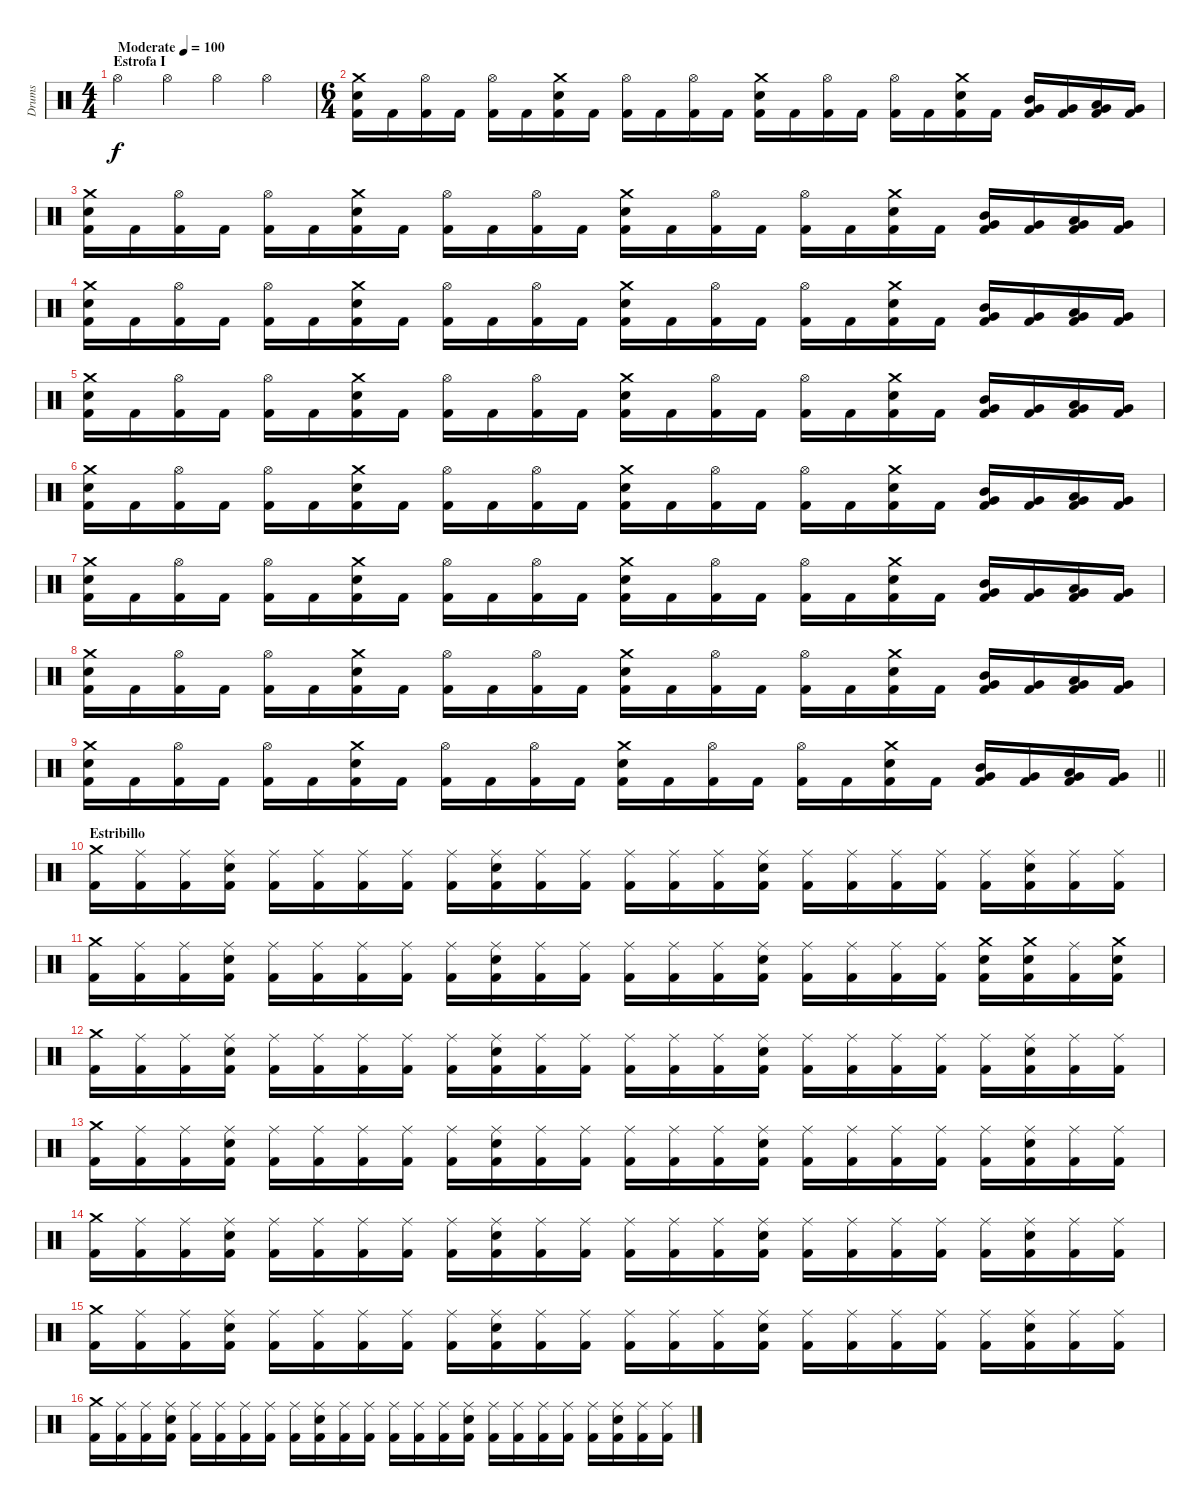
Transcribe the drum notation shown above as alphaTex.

\track ("Drums" "Drums") {instrument percussion}
\staff {score}
\articulation defaults
\ts (4 4)
\section ("" "Estrofa I")
\tempo (100 "Moderate")
\clef neutral
\ks c "Hi-Hat (open)".4{dy f} "Hi-Hat (open)".4 "Hi-Hat (open)".4 "Hi-Hat (open)".4
|
\ts (6 4)
("Crash medium (hit)" "Electric Snare (hit)" "Kick (hit) 2").16 "Kick (hit) 2".16 ("Hi-Hat (open)" "Kick (hit) 2").16 "Kick (hit) 2".16 ("Hi-Hat (open)" "Kick (hit) 2").16 "Kick (hit) 2".16 ("Crash medium (hit)" "Electric Snare (hit)" "Kick (hit) 2").16 "Kick (hit) 2".16 ("Hi-Hat (open)" "Kick (hit) 2").16 "Kick (hit) 2".16 ("Hi-Hat (open)" "Kick (hit) 2").16 "Kick (hit) 2".16 ("Crash medium (hit)" "Electric Snare (hit)" "Kick (hit) 2").16 "Kick (hit) 2".16 ("Hi-Hat (open)" "Kick (hit) 2").16 "Kick (hit) 2".16 ("Hi-Hat (open)" "Kick (hit) 2").16 "Kick (hit) 2".16 ("Crash medium (hit)" "Electric Snare (hit)" "Kick (hit) 2").16 "Kick (hit) 2".16 ("Very Low Tom (hit)" "Mid Tom (hit)" "Kick (hit) 2").16 ("Very Low Tom (hit)" "Kick (hit) 2").16 ("Very Low Tom (hit)" "Low Tom (hit)" "Kick (hit) 2").16 ("Very Low Tom (hit)" "Kick (hit) 2").16 |
("Crash medium (hit)" "Electric Snare (hit)" "Kick (hit) 2").16 "Kick (hit) 2".16 ("Hi-Hat (open)" "Kick (hit) 2").16 "Kick (hit) 2".16 ("Hi-Hat (open)" "Kick (hit) 2").16 "Kick (hit) 2".16 ("Crash medium (hit)" "Electric Snare (hit)" "Kick (hit) 2").16 "Kick (hit) 2".16 ("Hi-Hat (open)" "Kick (hit) 2").16 "Kick (hit) 2".16 ("Hi-Hat (open)" "Kick (hit) 2").16 "Kick (hit) 2".16 ("Crash medium (hit)" "Electric Snare (hit)" "Kick (hit) 2").16 "Kick (hit) 2".16 ("Hi-Hat (open)" "Kick (hit) 2").16 "Kick (hit) 2".16 ("Hi-Hat (open)" "Kick (hit) 2").16 "Kick (hit) 2".16 ("Crash medium (hit)" "Electric Snare (hit)" "Kick (hit) 2").16 "Kick (hit) 2".16 ("Very Low Tom (hit)" "Mid Tom (hit)" "Kick (hit) 2").16 ("Very Low Tom (hit)" "Kick (hit) 2").16 ("Very Low Tom (hit)" "Low Tom (hit)" "Kick (hit) 2").16 ("Very Low Tom (hit)" "Kick (hit) 2").16 |
("Crash medium (hit)" "Electric Snare (hit)" "Kick (hit) 2").16 "Kick (hit) 2".16 ("Hi-Hat (open)" "Kick (hit) 2").16 "Kick (hit) 2".16 ("Hi-Hat (open)" "Kick (hit) 2").16 "Kick (hit) 2".16 ("Crash medium (hit)" "Electric Snare (hit)" "Kick (hit) 2").16 "Kick (hit) 2".16 ("Hi-Hat (open)" "Kick (hit) 2").16 "Kick (hit) 2".16 ("Hi-Hat (open)" "Kick (hit) 2").16 "Kick (hit) 2".16 ("Crash medium (hit)" "Electric Snare (hit)" "Kick (hit) 2").16 "Kick (hit) 2".16 ("Hi-Hat (open)" "Kick (hit) 2").16 "Kick (hit) 2".16 ("Hi-Hat (open)" "Kick (hit) 2").16 "Kick (hit) 2".16 ("Crash medium (hit)" "Electric Snare (hit)" "Kick (hit) 2").16 "Kick (hit) 2".16 ("Very Low Tom (hit)" "Mid Tom (hit)" "Kick (hit) 2").16 ("Very Low Tom (hit)" "Kick (hit) 2").16 ("Very Low Tom (hit)" "Low Tom (hit)" "Kick (hit) 2").16 ("Very Low Tom (hit)" "Kick (hit) 2").16 |
("Crash medium (hit)" "Electric Snare (hit)" "Kick (hit) 2").16 "Kick (hit) 2".16 ("Hi-Hat (open)" "Kick (hit) 2").16 "Kick (hit) 2".16 ("Hi-Hat (open)" "Kick (hit) 2").16 "Kick (hit) 2".16 ("Crash medium (hit)" "Electric Snare (hit)" "Kick (hit) 2").16 "Kick (hit) 2".16 ("Hi-Hat (open)" "Kick (hit) 2").16 "Kick (hit) 2".16 ("Hi-Hat (open)" "Kick (hit) 2").16 "Kick (hit) 2".16 ("Crash medium (hit)" "Electric Snare (hit)" "Kick (hit) 2").16 "Kick (hit) 2".16 ("Hi-Hat (open)" "Kick (hit) 2").16 "Kick (hit) 2".16 ("Hi-Hat (open)" "Kick (hit) 2").16 "Kick (hit) 2".16 ("Crash medium (hit)" "Electric Snare (hit)" "Kick (hit) 2").16 "Kick (hit) 2".16 ("Very Low Tom (hit)" "Mid Tom (hit)" "Kick (hit) 2").16 ("Very Low Tom (hit)" "Kick (hit) 2").16 ("Very Low Tom (hit)" "Low Tom (hit)" "Kick (hit) 2").16 ("Very Low Tom (hit)" "Kick (hit) 2").16 |
("Crash medium (hit)" "Electric Snare (hit)" "Kick (hit) 2").16 "Kick (hit) 2".16 ("Hi-Hat (open)" "Kick (hit) 2").16 "Kick (hit) 2".16 ("Hi-Hat (open)" "Kick (hit) 2").16 "Kick (hit) 2".16 ("Crash medium (hit)" "Electric Snare (hit)" "Kick (hit) 2").16 "Kick (hit) 2".16 ("Hi-Hat (open)" "Kick (hit) 2").16 "Kick (hit) 2".16 ("Hi-Hat (open)" "Kick (hit) 2").16 "Kick (hit) 2".16 ("Crash medium (hit)" "Electric Snare (hit)" "Kick (hit) 2").16 "Kick (hit) 2".16 ("Hi-Hat (open)" "Kick (hit) 2").16 "Kick (hit) 2".16 ("Hi-Hat (open)" "Kick (hit) 2").16 "Kick (hit) 2".16 ("Crash medium (hit)" "Electric Snare (hit)" "Kick (hit) 2").16 "Kick (hit) 2".16 ("Very Low Tom (hit)" "Mid Tom (hit)" "Kick (hit) 2").16 ("Very Low Tom (hit)" "Kick (hit) 2").16 ("Very Low Tom (hit)" "Low Tom (hit)" "Kick (hit) 2").16 ("Very Low Tom (hit)" "Kick (hit) 2").16 |
("Crash medium (hit)" "Electric Snare (hit)" "Kick (hit) 2").16 "Kick (hit) 2".16 ("Hi-Hat (open)" "Kick (hit) 2").16 "Kick (hit) 2".16 ("Hi-Hat (open)" "Kick (hit) 2").16 "Kick (hit) 2".16 ("Crash medium (hit)" "Electric Snare (hit)" "Kick (hit) 2").16 "Kick (hit) 2".16 ("Hi-Hat (open)" "Kick (hit) 2").16 "Kick (hit) 2".16 ("Hi-Hat (open)" "Kick (hit) 2").16 "Kick (hit) 2".16 ("Crash medium (hit)" "Electric Snare (hit)" "Kick (hit) 2").16 "Kick (hit) 2".16 ("Hi-Hat (open)" "Kick (hit) 2").16 "Kick (hit) 2".16 ("Hi-Hat (open)" "Kick (hit) 2").16 "Kick (hit) 2".16 ("Crash medium (hit)" "Electric Snare (hit)" "Kick (hit) 2").16 "Kick (hit) 2".16 ("Very Low Tom (hit)" "Mid Tom (hit)" "Kick (hit) 2").16 ("Very Low Tom (hit)" "Kick (hit) 2").16 ("Very Low Tom (hit)" "Low Tom (hit)" "Kick (hit) 2").16 ("Very Low Tom (hit)" "Kick (hit) 2").16 |
("Crash medium (hit)" "Electric Snare (hit)" "Kick (hit) 2").16 "Kick (hit) 2".16 ("Hi-Hat (open)" "Kick (hit) 2").16 "Kick (hit) 2".16 ("Hi-Hat (open)" "Kick (hit) 2").16 "Kick (hit) 2".16 ("Crash medium (hit)" "Electric Snare (hit)" "Kick (hit) 2").16 "Kick (hit) 2".16 ("Hi-Hat (open)" "Kick (hit) 2").16 "Kick (hit) 2".16 ("Hi-Hat (open)" "Kick (hit) 2").16 "Kick (hit) 2".16 ("Crash medium (hit)" "Electric Snare (hit)" "Kick (hit) 2").16 "Kick (hit) 2".16 ("Hi-Hat (open)" "Kick (hit) 2").16 "Kick (hit) 2".16 ("Hi-Hat (open)" "Kick (hit) 2").16 "Kick (hit) 2".16 ("Crash medium (hit)" "Electric Snare (hit)" "Kick (hit) 2").16 "Kick (hit) 2".16 ("Very Low Tom (hit)" "Mid Tom (hit)" "Kick (hit) 2").16 ("Very Low Tom (hit)" "Kick (hit) 2").16 ("Very Low Tom (hit)" "Low Tom (hit)" "Kick (hit) 2").16 ("Very Low Tom (hit)" "Kick (hit) 2").16 |
\barLineRight lightlight
("Crash medium (hit)" "Electric Snare (hit)" "Kick (hit) 2").16 "Kick (hit) 2".16 ("Hi-Hat (open)" "Kick (hit) 2").16 "Kick (hit) 2".16 ("Hi-Hat (open)" "Kick (hit) 2").16 "Kick (hit) 2".16 ("Crash medium (hit)" "Electric Snare (hit)" "Kick (hit) 2").16 "Kick (hit) 2".16 ("Hi-Hat (open)" "Kick (hit) 2").16 "Kick (hit) 2".16 ("Hi-Hat (open)" "Kick (hit) 2").16 "Kick (hit) 2".16 ("Crash medium (hit)" "Electric Snare (hit)" "Kick (hit) 2").16 "Kick (hit) 2".16 ("Hi-Hat (open)" "Kick (hit) 2").16 "Kick (hit) 2".16 ("Hi-Hat (open)" "Kick (hit) 2").16 "Kick (hit) 2".16 ("Crash medium (hit)" "Electric Snare (hit)" "Kick (hit) 2").16 "Kick (hit) 2".16 ("Very Low Tom (hit)" "Mid Tom (hit)" "Kick (hit) 2").16 ("Very Low Tom (hit)" "Kick (hit) 2").16 ("Very Low Tom (hit)" "Low Tom (hit)" "Kick (hit) 2").16 ("Very Low Tom (hit)" "Kick (hit) 2").16 |
\section ("" "Estribillo")
("Crash medium (hit)" "Kick (hit) 2").16 ("Ride (middle)" "Kick (hit) 2").16 ("Ride (middle)" "Kick (hit) 2").16 ("Ride (middle)" "Electric Snare (hit)" "Kick (hit) 2").16 ("Ride (middle)" "Kick (hit) 2").16 ("Ride (middle)" "Kick (hit) 2").16 ("Ride (middle)" "Kick (hit) 2").16 ("Ride (middle)" "Kick (hit) 2").16 ("Ride (middle)" "Kick (hit) 2").16 ("Ride (middle)" "Electric Snare (hit)" "Kick (hit) 2").16 ("Ride (middle)" "Kick (hit) 2").16 ("Ride (middle)" "Kick (hit) 2").16 ("Ride (middle)" "Kick (hit) 2").16 ("Ride (middle)" "Kick (hit) 2").16 ("Ride (middle)" "Kick (hit) 2").16 ("Ride (middle)" "Electric Snare (hit)" "Kick (hit) 2").16 ("Ride (middle)" "Kick (hit) 2").16 ("Ride (middle)" "Kick (hit) 2").16 ("Ride (middle)" "Kick (hit) 2").16 ("Ride (middle)" "Kick (hit) 2").16 ("Ride (middle)" "Kick (hit) 2").16 ("Ride (middle)" "Electric Snare (hit)" "Kick (hit) 2").16 ("Ride (middle)" "Kick (hit) 2").16 ("Ride (middle)" "Kick (hit) 2").16 |
("Crash medium (hit)" "Kick (hit) 2").16 ("Ride (middle)" "Kick (hit) 2").16 ("Ride (middle)" "Kick (hit) 2").16 ("Ride (middle)" "Electric Snare (hit)" "Kick (hit) 2").16 ("Ride (middle)" "Kick (hit) 2").16 ("Ride (middle)" "Kick (hit) 2").16 ("Ride (middle)" "Kick (hit) 2").16 ("Ride (middle)" "Kick (hit) 2").16 ("Ride (middle)" "Kick (hit) 2").16 ("Ride (middle)" "Electric Snare (hit)" "Kick (hit) 2").16 ("Ride (middle)" "Kick (hit) 2").16 ("Ride (middle)" "Kick (hit) 2").16 ("Ride (middle)" "Kick (hit) 2").16 ("Ride (middle)" "Kick (hit) 2").16 ("Ride (middle)" "Kick (hit) 2").16 ("Ride (middle)" "Electric Snare (hit)" "Kick (hit) 2").16 ("Ride (middle)" "Kick (hit) 2").16 ("Ride (middle)" "Kick (hit) 2").16 ("Ride (middle)" "Kick (hit) 2").16 ("Ride (middle)" "Kick (hit) 2").16 ("Crash medium (hit)" "Electric Snare (hit)" "Kick (hit) 2").16 ("Crash medium (hit)" "Electric Snare (hit)" "Kick (hit) 2").16 ("Ride (middle)" "Kick (hit) 2").16 ("Crash medium (hit)" "Electric Snare (hit)" "Kick (hit) 2").16 |
("Crash medium (hit)" "Kick (hit) 2").16 ("Ride (middle)" "Kick (hit) 2").16 ("Ride (middle)" "Kick (hit) 2").16 ("Ride (middle)" "Electric Snare (hit)" "Kick (hit) 2").16 ("Ride (middle)" "Kick (hit) 2").16 ("Ride (middle)" "Kick (hit) 2").16 ("Ride (middle)" "Kick (hit) 2").16 ("Ride (middle)" "Kick (hit) 2").16 ("Ride (middle)" "Kick (hit) 2").16 ("Ride (middle)" "Electric Snare (hit)" "Kick (hit) 2").16 ("Ride (middle)" "Kick (hit) 2").16 ("Ride (middle)" "Kick (hit) 2").16 ("Ride (middle)" "Kick (hit) 2").16 ("Ride (middle)" "Kick (hit) 2").16 ("Ride (middle)" "Kick (hit) 2").16 ("Ride (middle)" "Electric Snare (hit)" "Kick (hit) 2").16 ("Ride (middle)" "Kick (hit) 2").16 ("Ride (middle)" "Kick (hit) 2").16 ("Ride (middle)" "Kick (hit) 2").16 ("Ride (middle)" "Kick (hit) 2").16 ("Ride (middle)" "Kick (hit) 2").16 ("Ride (middle)" "Electric Snare (hit)" "Kick (hit) 2").16 ("Ride (middle)" "Kick (hit) 2").16 ("Ride (middle)" "Kick (hit) 2").16 |
("Crash medium (hit)" "Kick (hit) 2").16 ("Ride (middle)" "Kick (hit) 2").16 ("Ride (middle)" "Kick (hit) 2").16 ("Ride (middle)" "Electric Snare (hit)" "Kick (hit) 2").16 ("Ride (middle)" "Kick (hit) 2").16 ("Ride (middle)" "Kick (hit) 2").16 ("Ride (middle)" "Kick (hit) 2").16 ("Ride (middle)" "Kick (hit) 2").16 ("Ride (middle)" "Kick (hit) 2").16 ("Ride (middle)" "Electric Snare (hit)" "Kick (hit) 2").16 ("Ride (middle)" "Kick (hit) 2").16 ("Ride (middle)" "Kick (hit) 2").16 ("Ride (middle)" "Kick (hit) 2").16 ("Ride (middle)" "Kick (hit) 2").16 ("Ride (middle)" "Kick (hit) 2").16 ("Ride (middle)" "Electric Snare (hit)" "Kick (hit) 2").16 ("Ride (middle)" "Kick (hit) 2").16 ("Ride (middle)" "Kick (hit) 2").16 ("Ride (middle)" "Kick (hit) 2").16 ("Ride (middle)" "Kick (hit) 2").16 ("Ride (middle)" "Kick (hit) 2").16 ("Ride (middle)" "Electric Snare (hit)" "Kick (hit) 2").16 ("Ride (middle)" "Kick (hit) 2").16 ("Ride (middle)" "Kick (hit) 2").16 |
("Crash medium (hit)" "Kick (hit) 2").16 ("Ride (middle)" "Kick (hit) 2").16 ("Ride (middle)" "Kick (hit) 2").16 ("Ride (middle)" "Electric Snare (hit)" "Kick (hit) 2").16 ("Ride (middle)" "Kick (hit) 2").16 ("Ride (middle)" "Kick (hit) 2").16 ("Ride (middle)" "Kick (hit) 2").16 ("Ride (middle)" "Kick (hit) 2").16 ("Ride (middle)" "Kick (hit) 2").16 ("Ride (middle)" "Electric Snare (hit)" "Kick (hit) 2").16 ("Ride (middle)" "Kick (hit) 2").16 ("Ride (middle)" "Kick (hit) 2").16 ("Ride (middle)" "Kick (hit) 2").16 ("Ride (middle)" "Kick (hit) 2").16 ("Ride (middle)" "Kick (hit) 2").16 ("Ride (middle)" "Electric Snare (hit)" "Kick (hit) 2").16 ("Ride (middle)" "Kick (hit) 2").16 ("Ride (middle)" "Kick (hit) 2").16 ("Ride (middle)" "Kick (hit) 2").16 ("Ride (middle)" "Kick (hit) 2").16 ("Ride (middle)" "Kick (hit) 2").16 ("Ride (middle)" "Electric Snare (hit)" "Kick (hit) 2").16 ("Ride (middle)" "Kick (hit) 2").16 ("Ride (middle)" "Kick (hit) 2").16 |
("Crash medium (hit)" "Kick (hit) 2").16 ("Ride (middle)" "Kick (hit) 2").16 ("Ride (middle)" "Kick (hit) 2").16 ("Ride (middle)" "Electric Snare (hit)" "Kick (hit) 2").16 ("Ride (middle)" "Kick (hit) 2").16 ("Ride (middle)" "Kick (hit) 2").16 ("Ride (middle)" "Kick (hit) 2").16 ("Ride (middle)" "Kick (hit) 2").16 ("Ride (middle)" "Kick (hit) 2").16 ("Ride (middle)" "Electric Snare (hit)" "Kick (hit) 2").16 ("Ride (middle)" "Kick (hit) 2").16 ("Ride (middle)" "Kick (hit) 2").16 ("Ride (middle)" "Kick (hit) 2").16 ("Ride (middle)" "Kick (hit) 2").16 ("Ride (middle)" "Kick (hit) 2").16 ("Ride (middle)" "Electric Snare (hit)" "Kick (hit) 2").16 ("Ride (middle)" "Kick (hit) 2").16 ("Ride (middle)" "Kick (hit) 2").16 ("Ride (middle)" "Kick (hit) 2").16 ("Ride (middle)" "Kick (hit) 2").16 ("Ride (middle)" "Kick (hit) 2").16 ("Ride (middle)" "Electric Snare (hit)" "Kick (hit) 2").16 ("Ride (middle)" "Kick (hit) 2").16 ("Ride (middle)" "Kick (hit) 2").16 |
("Crash medium (hit)" "Kick (hit) 2").16 ("Ride (middle)" "Kick (hit) 2").16 ("Ride (middle)" "Kick (hit) 2").16 ("Ride (middle)" "Electric Snare (hit)" "Kick (hit) 2").16 ("Ride (middle)" "Kick (hit) 2").16 ("Ride (middle)" "Kick (hit) 2").16 ("Ride (middle)" "Kick (hit) 2").16 ("Ride (middle)" "Kick (hit) 2").16 ("Ride (middle)" "Kick (hit) 2").16 ("Ride (middle)" "Electric Snare (hit)" "Kick (hit) 2").16 ("Ride (middle)" "Kick (hit) 2").16 ("Ride (middle)" "Kick (hit) 2").16 ("Ride (middle)" "Kick (hit) 2").16 ("Ride (middle)" "Kick (hit) 2").16 ("Ride (middle)" "Kick (hit) 2").16 ("Ride (middle)" "Electric Snare (hit)" "Kick (hit) 2").16 ("Ride (middle)" "Kick (hit) 2").16 ("Ride (middle)" "Kick (hit) 2").16 ("Ride (middle)" "Kick (hit) 2").16 ("Ride (middle)" "Kick (hit) 2").16 ("Ride (middle)" "Kick (hit) 2").16 ("Ride (middle)" "Electric Snare (hit)" "Kick (hit) 2").16 ("Ride (middle)" "Kick (hit) 2").16 ("Ride (middle)" "Kick (hit) 2").16
